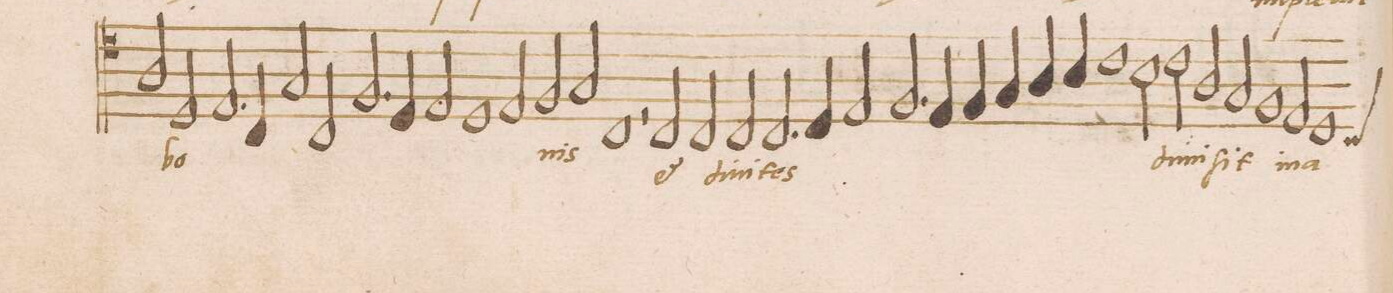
**kern	**text	**text
*I"BASVS	*	*
*clefC4	*	*
*k[]	*	*
*met(c|)	*	*
*M2/1	*	*
2A/	bo-	.
2D/	.	.
2.E/	.	.
4C/	.	.
=107	=107	=107
2G/	.	.
2C/	.	.
2.F/	.	.
4D/	.	.
=108	=108	=108
2E/	.	.
1D	.	.
2E/	.	.
=109	=109	=109
2F/	-nis	.
2G/	.	.
1C	.	.
=110	=110	=110
2r	.	.
2C/	et	.
2C/	di-	.
2C/	-vi-	.
=111	=111	=111
2.C/	-tes	.
4D/	.	.
2E/	.	.
2.F/	.	.
=112	=112	=112
4E/	.	.
4F/	.	.
4G/	.	.
4A/	.	.
4B/	.	.
1c\	.	.
=113	=113	=113
2B\	di-	.
2c\	-mi-	.
2A/	-ſit	.
=114	=114	=114
2G/	.	.
1F	.	.
2E/	ma-	.
=115	=115	=115
*custos:C	*	*
1D	.	.
*-	*-	*-
